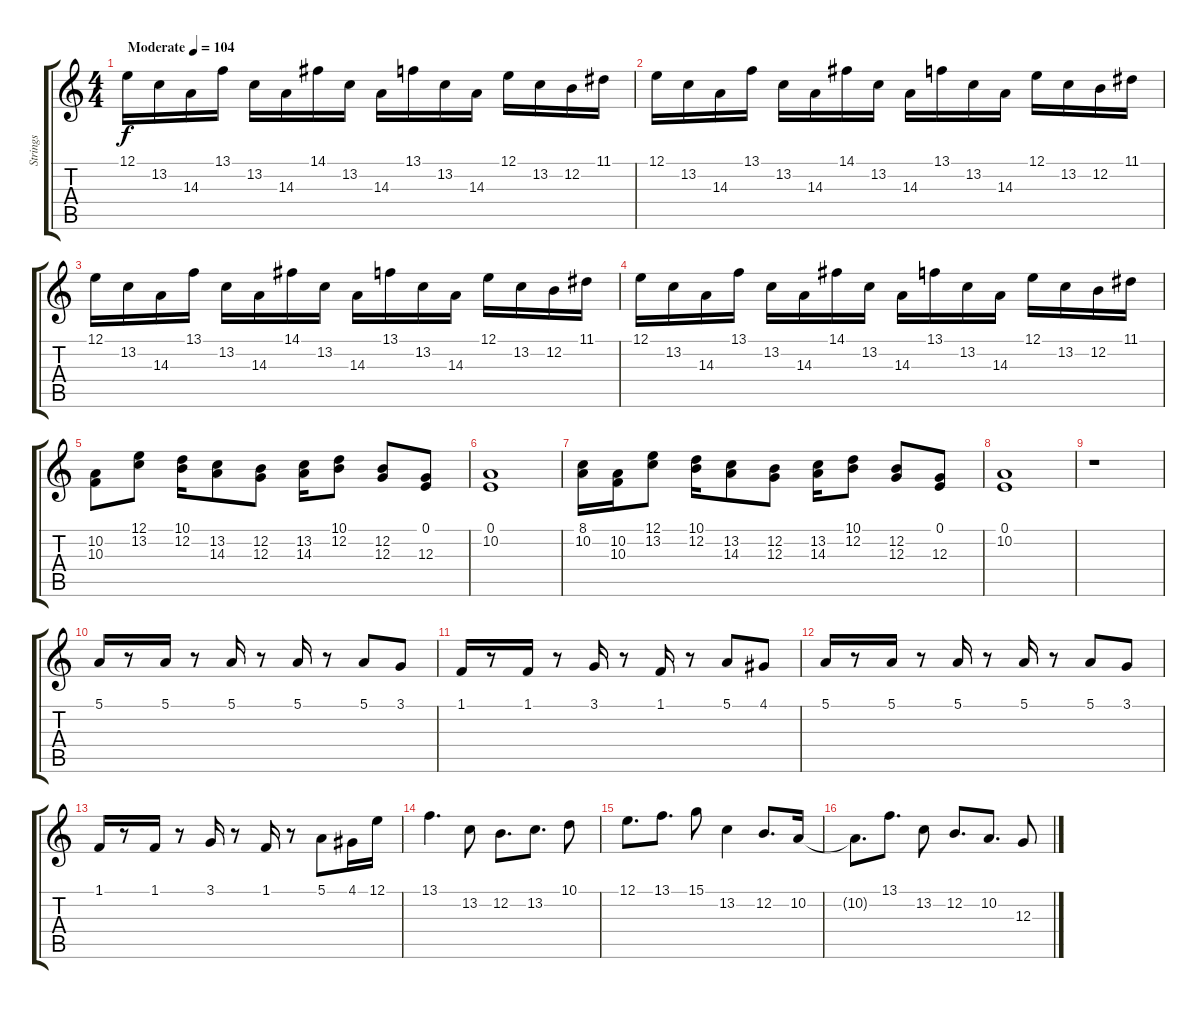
\track ("Strings" "Strings") {instrument stringensemble1}
\staff {score tabs}
\tuning (E4 B3 G3 D3 A2 E2) {hide}
\ts (4 4)
\tempo (104 "Moderate")
\clef g2
\ks c
12.1.16{dy f instrument stringensemble1} 13.2.16 14.3.16 13.1.16 13.2.16 14.3.16 14.1.16 13.2.16 14.3.16 13.1.16 13.2.16 14.3.16 12.1.16 13.2.16 12.2.16 11.1.16 |
12.1.16 13.2.16 14.3.16 13.1.16 13.2.16 14.3.16 14.1.16 13.2.16 14.3.16 13.1.16 13.2.16 14.3.16 12.1.16 13.2.16 12.2.16 11.1.16 |
12.1.16 13.2.16 14.3.16 13.1.16 13.2.16 14.3.16 14.1.16 13.2.16 14.3.16 13.1.16 13.2.16 14.3.16 12.1.16 13.2.16 12.2.16 11.1.16 |
12.1.16 13.2.16 14.3.16 13.1.16 13.2.16 14.3.16 14.1.16 13.2.16 14.3.16 13.1.16 13.2.16 14.3.16 12.1.16 13.2.16 12.2.16 11.1.16 |
(10.2 10.3).8 (12.1 13.2).8 (10.1 12.2).16 (13.2 14.3).8 (12.2 12.3).8 (13.2 14.3).16 (10.1 12.2).8 (12.2 12.3).8 (0.1 12.3).8 |
(0.1 10.2).1 |
(8.1 10.2).16 (10.2 10.3).16 (12.1 13.2).8 (10.1 12.2).16 (13.2 14.3).8 (12.2 12.3).8 (13.2 14.3).16 (10.1 12.2).8 (12.2 12.3).8 (0.1 12.3).8 |
(0.1 10.2).1 |
r.1 |
5.1.16{volume 12 balance 8} r.8 5.1.16 r.8 5.1.16 r.8 5.1.16 r.8 5.1.8 3.1.8 |
1.1.16 r.8 1.1.16 r.8 3.1.16 r.8 1.1.16 r.8 5.1.8 4.1.8 |
5.1.16 r.8 5.1.16 r.8 5.1.16 r.8 5.1.16 r.8 5.1.8 3.1.8 |
1.1.16 r.8 1.1.16 r.8 3.1.16 r.8 1.1.16 r.8 5.1.8 4.1.16 12.1.16{volume 12} |
13.1.4{d volume 14} 13.2.8{volume 16} 12.2.8{d} 13.2.8{d} 10.1.8 |
12.1.8{d} 13.1.8{d} 15.1.8 13.2.4 12.2.8{d} 10.2.16 |
10.2{t}.8{d} 13.1.8{d} 13.2.8 12.2.8{d} 10.2.8{d} 12.3.8
